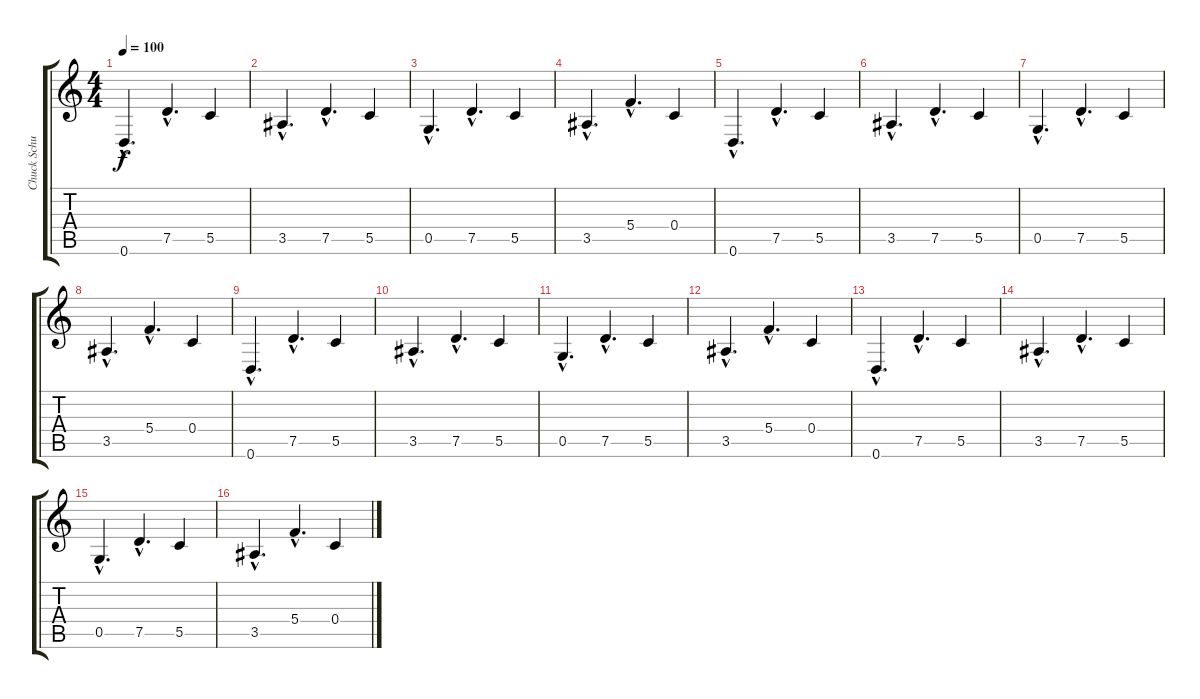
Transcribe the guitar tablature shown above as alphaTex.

\track ("Chuck Schuldiner Rhytmn" "Chuck Schu") {instrument distortionguitar}
\staff {score tabs}
\tuning (D4 A3 F3 C3 G2 D2) {hide}
\ts (4 4)
\tempo 100
\clef g2
\ks c
0.6{hac}.4{d dy f} 7.5{hac}.4{d} 5.5.4 |
3.5{hac}.4{d} 7.5{hac}.4{d} 5.5.4 |
0.5{hac}.4{d} 7.5{hac}.4{d} 5.5.4 |
3.5{hac}.4{d} 5.4{hac}.4{d} 0.4.4 |
0.6{hac}.4{d} 7.5{hac}.4{d} 5.5.4 |
3.5{hac}.4{d} 7.5{hac}.4{d} 5.5.4 |
0.5{hac}.4{d} 7.5{hac}.4{d} 5.5.4 |
3.5{hac}.4{d} 5.4{hac}.4{d} 0.4.4 |
0.6{hac}.4{d} 7.5{hac}.4{d} 5.5.4 |
3.5{hac}.4{d} 7.5{hac}.4{d} 5.5.4 |
0.5{hac}.4{d} 7.5{hac}.4{d} 5.5.4 |
3.5{hac}.4{d} 5.4{hac}.4{d} 0.4.4 |
0.6{hac}.4{d} 7.5{hac}.4{d} 5.5.4 |
3.5{hac}.4{d} 7.5{hac}.4{d} 5.5.4 |
0.5{hac}.4{d} 7.5{hac}.4{d} 5.5.4 |
3.5{hac}.4{d} 5.4{hac}.4{d} 0.4.4
